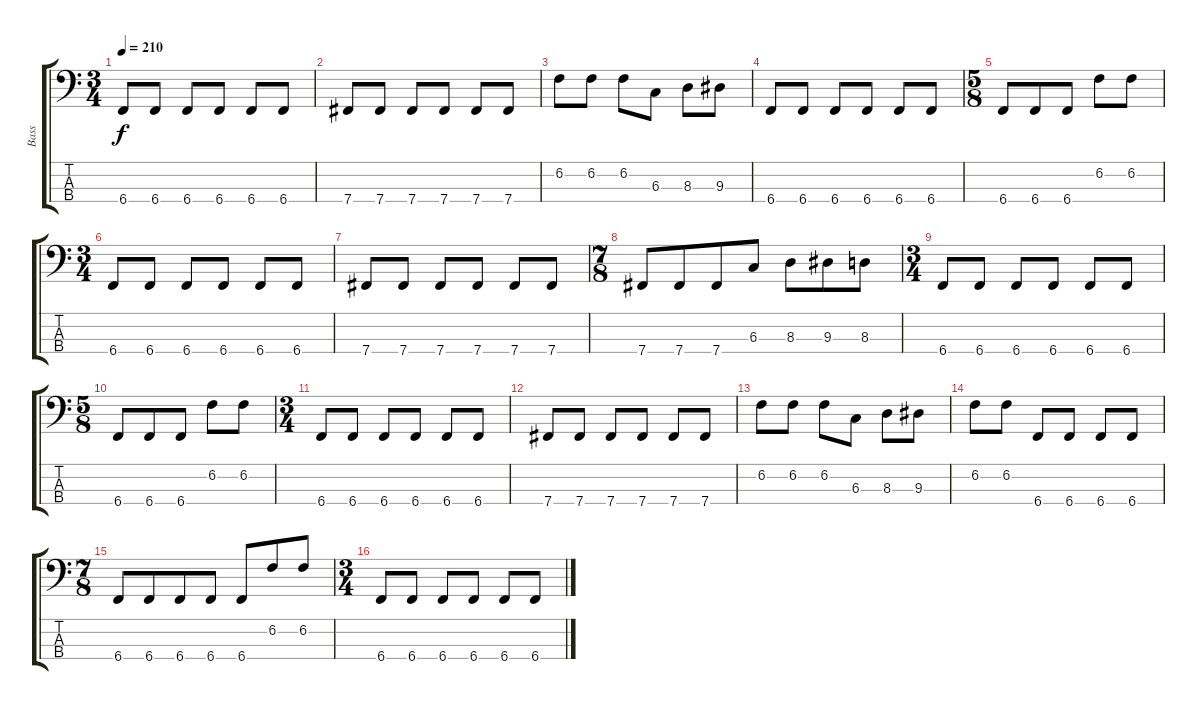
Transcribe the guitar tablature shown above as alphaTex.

\track ("Bass" "Bass") {instrument electricbassfinger}
\staff {score tabs}
\tuning (E2 B1 Gb1 B0) {hide}
\ts (3 4)
\tempo 210
\clef f4
\ks c
6.4.8{dy f} 6.4.8 6.4.8 6.4.8 6.4.8 6.4.8 |
7.4.8 7.4.8 7.4.8 7.4.8 7.4.8 7.4.8 |
6.2.8 6.2.8 6.2.8 6.3.8 8.3.8 9.3.8 |
6.4.8 6.4.8 6.4.8 6.4.8 6.4.8 6.4.8 |
\ts (5 8)
6.4.8 6.4.8 6.4.8 6.2.8 6.2.8 |
\ts (3 4)
6.4.8 6.4.8 6.4.8 6.4.8 6.4.8 6.4.8 |
7.4.8 7.4.8 7.4.8 7.4.8 7.4.8 7.4.8 |
\ts (7 8)
7.4.8 7.4.8 7.4.8 6.3.8 8.3.8 9.3.8 8.3.8 |
\ts (3 4)
6.4.8 6.4.8 6.4.8 6.4.8 6.4.8 6.4.8 |
\ts (5 8)
6.4.8 6.4.8 6.4.8 6.2.8 6.2.8 |
\ts (3 4)
6.4.8 6.4.8 6.4.8 6.4.8 6.4.8 6.4.8 |
7.4.8 7.4.8 7.4.8 7.4.8 7.4.8 7.4.8 |
6.2.8 6.2.8 6.2.8 6.3.8 8.3.8 9.3.8 |
6.2.8 6.2.8 6.4.8 6.4.8 6.4.8 6.4.8 |
\ts (7 8)
6.4.8 6.4.8 6.4.8 6.4.8 6.4.8 6.2.8 6.2.8 |
\ts (3 4)
6.4.8 6.4.8 6.4.8 6.4.8 6.4.8 6.4.8
